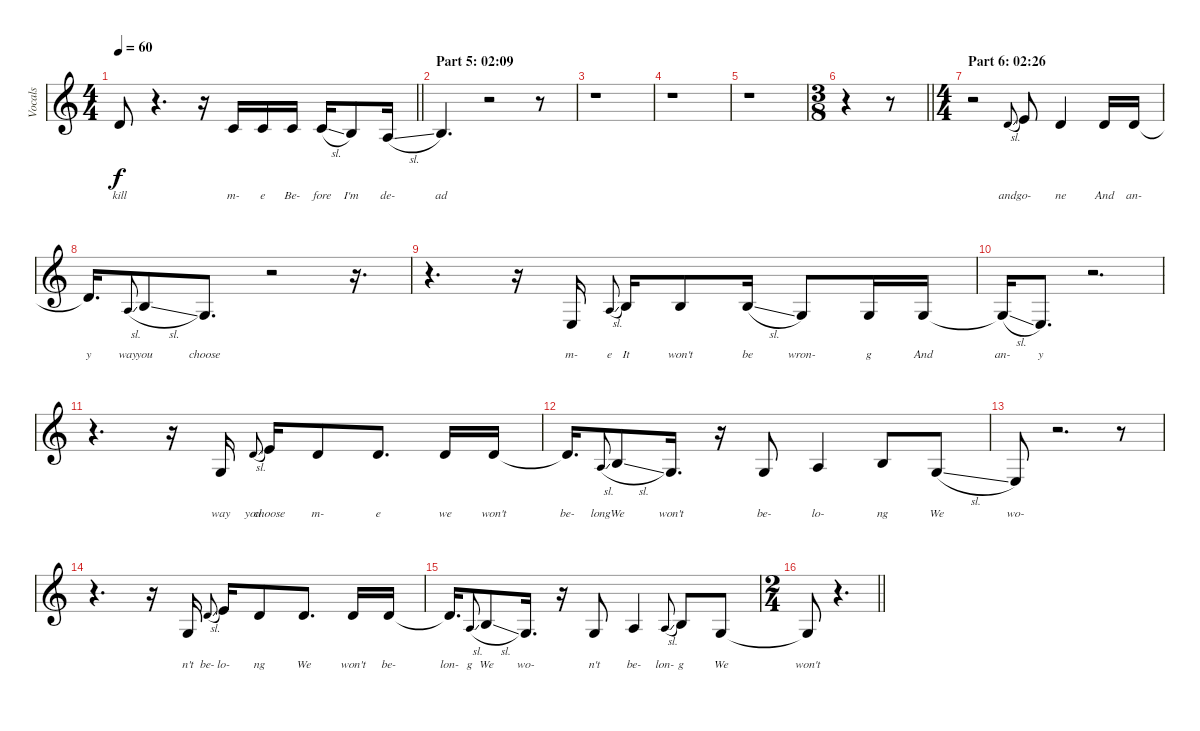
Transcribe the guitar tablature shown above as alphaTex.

\track ("Vocals" "Vocals") {instrument sopranosax}
\staff {score}
\tuning (E4 B3 G3 D3 A2 E2) {hide}
\ts (4 4)
\tempo 60
\clef g2
\barLineRight lightlight
\ks c
7.3{t}.8{lyrics (0 "kill") lyrics (1 "") lyrics (2 "") lyrics (3 "") lyrics (4 "") dy f} r.4{d} r.16 5.3.16{lyrics (0 "m-") lyrics (1 "") lyrics (2 "") lyrics (3 "") lyrics (4 "")} 5.3.16{lyrics (0 "e") lyrics (1 "") lyrics (2 "") lyrics (3 "") lyrics (4 "")} 5.3.16{lyrics (0 "Be-") lyrics (1 "") lyrics (2 "") lyrics (3 "") lyrics (4 "")} 5.3{sl}.16{lyrics (0 "fore") lyrics (1 "") lyrics (2 "") lyrics (3 "") lyrics (4 "")} 4.3.8{lyrics (0 "I'm") lyrics (1 "") lyrics (2 "") lyrics (3 "") lyrics (4 "")} 2.3{sl}.16{lyrics (0 "de-") lyrics (1 "") lyrics (2 "") lyrics (3 "") lyrics (4 "")} |
\section ("" "Part 5: 02:09")
4.3.4{d lyrics (0 "ad") lyrics (1 "") lyrics (2 "") lyrics (3 "") lyrics (4 "")} r.2 r.8 |
r.1 |
r.1 |
r.1 |
\ts (3 8)
\barLineRight lightlight
r.4 r.8 |
\ts (4 4)
\section ("" "Part 6: 02:26")
r.2 7.3{sl}.8{lyrics (0 "and") lyrics (1 "") lyrics (2 "") lyrics (3 "") lyrics (4 "") gr onbeat} 9.3.8{lyrics (0 "go-") lyrics (1 "") lyrics (2 "") lyrics (3 "") lyrics (4 "")} 7.3.4{lyrics (0 "ne") lyrics (1 "") lyrics (2 "") lyrics (3 "") lyrics (4 "")} 7.3.16{lyrics (0 "And") lyrics (1 "") lyrics (2 "") lyrics (3 "") lyrics (4 "")} 7.3.16{lyrics (0 "an-") lyrics (1 "") lyrics (2 "") lyrics (3 "") lyrics (4 "")} |
7.3{t}.16{d lyrics (0 "y") lyrics (1 "") lyrics (2 "") lyrics (3 "") lyrics (4 "")} 2.3{sl}.8{lyrics (0 "way") lyrics (1 "") lyrics (2 "") lyrics (3 "") lyrics (4 "") gr onbeat} 4.3{sl}.8{lyrics (0 "you") lyrics (1 "") lyrics (2 "") lyrics (3 "") lyrics (4 "")} 0.3.8{d lyrics (0 "choose") lyrics (1 "") lyrics (2 "") lyrics (3 "") lyrics (4 "")} r.2 r.16{d} |
r.4{d} r.16 2.4.16{lyrics (0 "m-") lyrics (1 "") lyrics (2 "") lyrics (3 "") lyrics (4 "")} 7.4{sl}.8{lyrics (0 "e") lyrics (1 "") lyrics (2 "") lyrics (3 "") lyrics (4 "") gr onbeat} 9.4.16{lyrics (0 "It") lyrics (1 "") lyrics (2 "") lyrics (3 "") lyrics (4 "")} 9.4.8{lyrics (0 "won't") lyrics (1 "") lyrics (2 "") lyrics (3 "") lyrics (4 "")} 9.4{sl}.16{lyrics (0 "be") lyrics (1 "") lyrics (2 "") lyrics (3 "") lyrics (4 "")} 5.4.8{lyrics (0 "wron-") lyrics (1 "") lyrics (2 "") lyrics (3 "") lyrics (4 "")} 5.4.16{lyrics (0 "g") lyrics (1 "") lyrics (2 "") lyrics (3 "") lyrics (4 "")} 5.4.16{lyrics (0 "And") lyrics (1 "") lyrics (2 "") lyrics (3 "") lyrics (4 "")} |
5.4{sl t}.16{lyrics (0 "an-") lyrics (1 "") lyrics (2 "") lyrics (3 "") lyrics (4 "")} 2.4.8{d lyrics (0 "y") lyrics (1 "") lyrics (2 "") lyrics (3 "") lyrics (4 "")} r.2{d} |
r.4{d} r.16 5.4.16{lyrics (0 "way") lyrics (1 "") lyrics (2 "") lyrics (3 "") lyrics (4 "")} 7.3{sl}.8{lyrics (0 "you") lyrics (1 "") lyrics (2 "") lyrics (3 "") lyrics (4 "") gr onbeat} 9.3.16{lyrics (0 "choose") lyrics (1 "") lyrics (2 "") lyrics (3 "") lyrics (4 "")} 7.3.8{lyrics (0 "m-") lyrics (1 "") lyrics (2 "") lyrics (3 "") lyrics (4 "")} 7.3.8{d lyrics (0 "e") lyrics (1 "") lyrics (2 "") lyrics (3 "") lyrics (4 "")} 7.3.16{lyrics (0 "we") lyrics (1 "") lyrics (2 "") lyrics (3 "") lyrics (4 "")} 7.3.16{lyrics (0 "won't") lyrics (1 "") lyrics (2 "") lyrics (3 "") lyrics (4 "")} |
7.3{t}.16{d lyrics (0 "be-") lyrics (1 "") lyrics (2 "") lyrics (3 "") lyrics (4 "")} 2.3{sl}.8{lyrics (0 "long") lyrics (1 "") lyrics (2 "") lyrics (3 "") lyrics (4 "") gr onbeat} 4.3{sl}.8{lyrics (0 "We") lyrics (1 "") lyrics (2 "") lyrics (3 "") lyrics (4 "")} 0.3.16{d lyrics (0 "won't") lyrics (1 "") lyrics (2 "") lyrics (3 "") lyrics (4 "")} r.16 5.4.8{lyrics (0 "be-") lyrics (1 "") lyrics (2 "") lyrics (3 "") lyrics (4 "")} 7.4.4{lyrics (0 "lo-") lyrics (1 "") lyrics (2 "") lyrics (3 "") lyrics (4 "")} 9.4.8{lyrics (0 "ng") lyrics (1 "") lyrics (2 "") lyrics (3 "") lyrics (4 "")} 5.4{sl}.8{lyrics (0 "We") lyrics (1 "") lyrics (2 "") lyrics (3 "") lyrics (4 "")} |
2.4.8{lyrics (0 "wo-") lyrics (1 "") lyrics (2 "") lyrics (3 "") lyrics (4 "")} r.2{d} r.8 |
r.4{d} r.16 5.4.16{lyrics (0 "n't") lyrics (1 "") lyrics (2 "") lyrics (3 "") lyrics (4 "")} 7.3{sl}.8{lyrics (0 "be-") lyrics (1 "") lyrics (2 "") lyrics (3 "") lyrics (4 "") gr onbeat} 9.3.16{lyrics (0 "lo-") lyrics (1 "") lyrics (2 "") lyrics (3 "") lyrics (4 "")} 7.3.8{lyrics (0 "ng") lyrics (1 "") lyrics (2 "") lyrics (3 "") lyrics (4 "")} 7.3.8{d lyrics (0 "We") lyrics (1 "") lyrics (2 "") lyrics (3 "") lyrics (4 "")} 7.3.16{lyrics (0 "won't") lyrics (1 "") lyrics (2 "") lyrics (3 "") lyrics (4 "")} 7.3.16{lyrics (0 "be-") lyrics (1 "") lyrics (2 "") lyrics (3 "") lyrics (4 "")} |
7.3{t}.16{d lyrics (0 "lon-") lyrics (1 "") lyrics (2 "") lyrics (3 "") lyrics (4 "")} 2.3{sl}.8{lyrics (0 "g") lyrics (1 "") lyrics (2 "") lyrics (3 "") lyrics (4 "") gr onbeat} 4.3{sl}.8{lyrics (0 "We") lyrics (1 "") lyrics (2 "") lyrics (3 "") lyrics (4 "")} 0.3.16{d lyrics (0 "wo-") lyrics (1 "") lyrics (2 "") lyrics (3 "") lyrics (4 "")} r.16 5.4.8{lyrics (0 "n't") lyrics (1 "") lyrics (2 "") lyrics (3 "") lyrics (4 "")} 7.4.4{lyrics (0 "be-") lyrics (1 "") lyrics (2 "") lyrics (3 "") lyrics (4 "")} 7.4{sl}.8{lyrics (0 "lon-") lyrics (1 "") lyrics (2 "") lyrics (3 "") lyrics (4 "") gr onbeat} 9.4.8{lyrics (0 "g") lyrics (1 "") lyrics (2 "") lyrics (3 "") lyrics (4 "")} 5.4.8{lyrics (0 "We") lyrics (1 "") lyrics (2 "") lyrics (3 "") lyrics (4 "")} |
\ts (2 4)
\barLineRight lightlight
5.4{t}.8{lyrics (0 "won't") lyrics (1 "") lyrics (2 "") lyrics (3 "") lyrics (4 "")} r.4{d}
